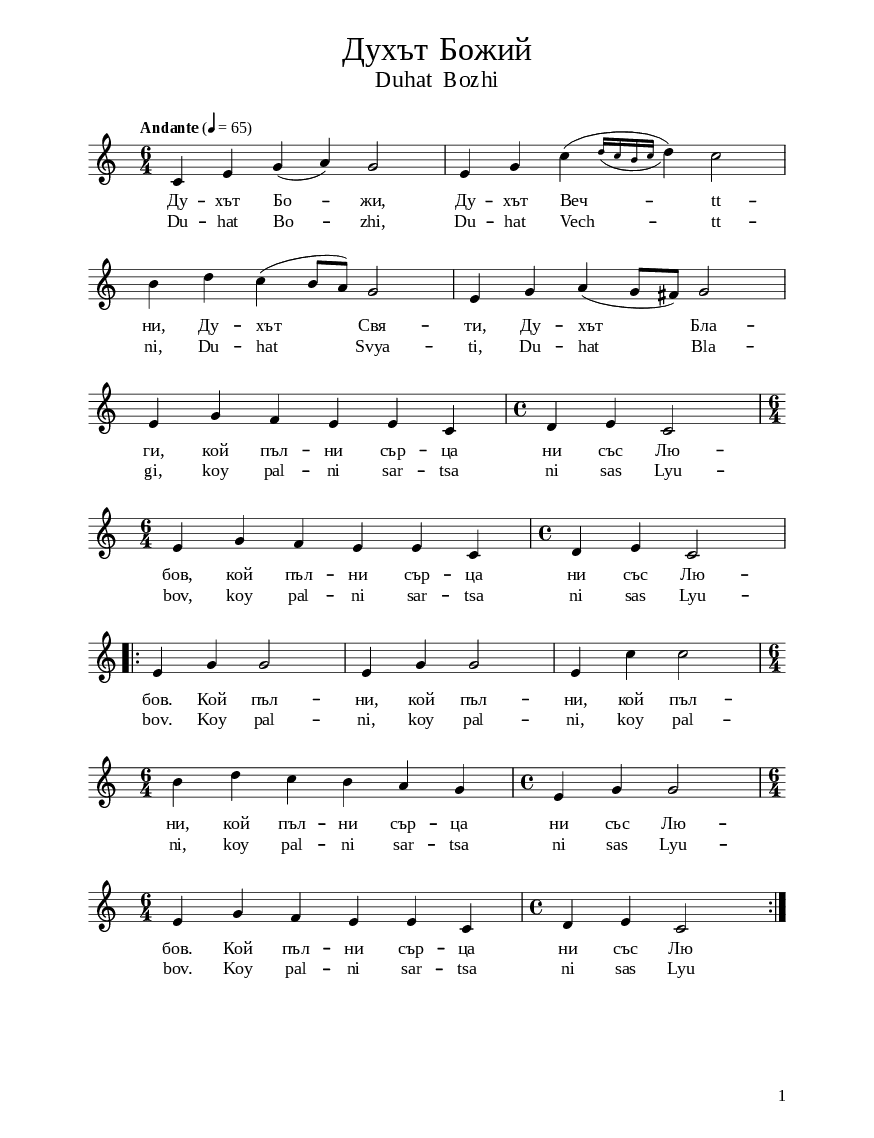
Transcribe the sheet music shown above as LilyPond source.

\version "2.20.0"

\paper {
  #(set-paper-size "a5")
}

\bookpart {
  \paper {
    print-all-headers = ##t
    print-page-number = ##t
    print-first-page-number = ##t

    % put page numbers on the bottom
    oddHeaderMarkup = \markup ""
    evenHeaderMarkup = \markup ""
    oddFooterMarkup = \markup
    \fill-line {
      ""
      \on-the-fly #print-page-number-check-first \fromproperty #'page:page-number-string
    }
    evenFooterMarkup = \markup
    \fill-line {
      \on-the-fly #print-page-number-check-first \fromproperty #'page:page-number-string
      ""
    }

    left-margin = 1.5\cm
    right-margin = 1.5\cm
    top-margin = 1.6\cm
    bottom-margin = 1.2\cm
    ragged-bottom = ##t % do not spread the staves to fill the whole vertical space

    % change lyrics and titles font (affects notes also)
    fonts =
    #(make-pango-font-tree
      "Times New Roman"
      "DejaVu Sans"
      "DejaVu Sans Mono"
      (/ (* staff-height pt) 3.6))

    % change distance between staves
    system-system-spacing =
    #'((basic-distance . 12)
       (minimum-distance . 6)
       (padding . 1)
       (stretchability . 12))
  }

  \header {
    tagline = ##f
  }

  \score{
    \layout {
      indent = 0.0\cm % remove first line indentation
      %ragged-last = ##t % do not spread last line to fill the whole space
      \context {
        \Score
        \omit BarNumber %remove bar numbers
      } % context

      \context {
        % change staff size
        \Staff
        fontSize = #+0 % affects notes size only
        \override StaffSymbol #'staff-space = #(magstep -3)
        \override StaffSymbol #'thickness = #0.5
        \override BarLine #'hair-thickness = #1
        %\override StaffSymbol #'ledger-line-thickness = #'(0 . 0)
      }

      \context {
        % adjust space between staff and lyrics and between the two lyric lines
        \Lyrics
        \override VerticalAxisGroup.nonstaff-relatedstaff-spacing = #'((basic-distance . 4.5))
        \override VerticalAxisGroup.nonstaff-nonstaff-spacing = #'((minimum-distance . 2))
      }
    } % layout

    \new Voice \relative c' {
      \clef treble
      \key c \major
      \time 6/4
      \tempo \markup {
        % make tempo note smaller
        \concat {
          "Andante " \normal-text { "(" }
          \teeny \general-align #Y #DOWN \note #"4" #0.8
          \normal-text { " = 65)" }
        }
      }


      c4 e g (a ) g2 | e4 g c4 ( \acciaccatura {d16c b c}) d4 c2 \break

      b4 d c (b8 a ) g2 | e 4 g a ( g8 fis ) g2 \break

      e4 g f e e c | \time 4/4 d e c2 \break

      \time 6/4  e4 g f e e c | \time 4/4 d e c2 \break

      \repeat volta 2 {
        e4 g g2 | e4 g g2 | e4 c' c2 | \break

         \time 6/4  b4 d c b a g | \time 4/4 e g g2 | \break

        \time 6/4 e4 g f e e c | \time 4/4 d e c2 \break



      }


    }

    \addlyrics {
      Ду -- хът Бо -- жи, Ду -- хът Веч --  tt -- ни,

      Ду -- хът Свя -- ти, Ду -- хът Бла -- ги,

      кой пъл -- ни сър -- ца ни със Лю -- бов,

      кой пъл -- ни сър -- ца ни със Лю -- бов.

      Кой пъл -- ни, кой пъл -- ни, кой пъл -- ни,

      кой пъл -- ни сър -- ца ни със Лю -- бов.

      Кой пъл -- ни сър -- ца ни със Лю -- бов.

      Със Лю -- бов, със Лю -- бов, със Лю -- бов.

      Кой пъл -- ни сър -- ца ни със Лю -- бов.

      Кой пъл -- ни сър -- ца ни със Лю -- бов.}
      \addlyrics {   Du -- hat Bo -- zhi, Du -- hat Vech --  tt -- ni,

      Du -- hat Svya -- ti, Du -- hat Bla -- gi,

      koy pal -- ni sar -- tsa ni sas Lyu -- bov,

      koy pal -- ni sar -- tsa ni sas Lyu -- bov.

      Koy pal -- ni, koy pal -- ni, koy pal -- ni,

      koy pal -- ni sar -- tsa ni sas Lyu -- bov.

      Koy pal -- ni sar -- tsa ni sas Lyu -- bov.

      Sas Lyu -- bov, sas Lyu -- bov, sas Lyu -- bov.

      Koy pal -- ni sar -- tsa ni sas Lyu -- bov.

      Koy pal -- ni sar -- tsa ni sas Lyu -- bov.}

      \header {
        title = \markup \column \normal-text \fontsize #2.5 {
          \center-align
          \line {Духът Божий }
          \vspace #-0.6
          \center-align
          \line \fontsize #-3 { Duhat Bozhi }
          \vspace #-0.8
          \center-align
          \line \fontsize #-3 { " " }
        }
      }

      \midi{}

    } % score



    \pageBreak

    % include foreign translation(s) of the song
    \version "2.20.0"

\markup \fill-line { \fontsize #6 "Der Geist Gottes" }
\markup \null
\markup \null
\markup \fontsize #+2.5 {
    \hspace #10
    \override #'(baseline-skip . 2)
    
        \column {
     \line { " " }      
  \line { " "Der Geist Gottes, der ewige Geist,  }

  \line { " "der heilige Geist, der gütige Geist,   }

  \line { " "Wer erfüllt unsere Herzen mit Liebe,   }

  \line { " "Wer erfüllt unsere Herzen mit Liebe?!  }

  \line { " "Wer erfüllt, Wer erfüllt, Wer erfüllt,  }

  \line { " "Wer erfüllt unsere Herzen mit Liebe,  }

  \line { " "Wer erfüllt unsere Herzen mit Liebe.  }


  \line { " "Mit Liebe, mit Liebe, mit Liebe.  }

  \line { " "Wer erfüllt unsere Herzen mit Liebe,  }

  \line { " "Wer erfüllt unsere Herzen mit Liebe.  }
       
    }
    
    
}
    


  } % bookpart
